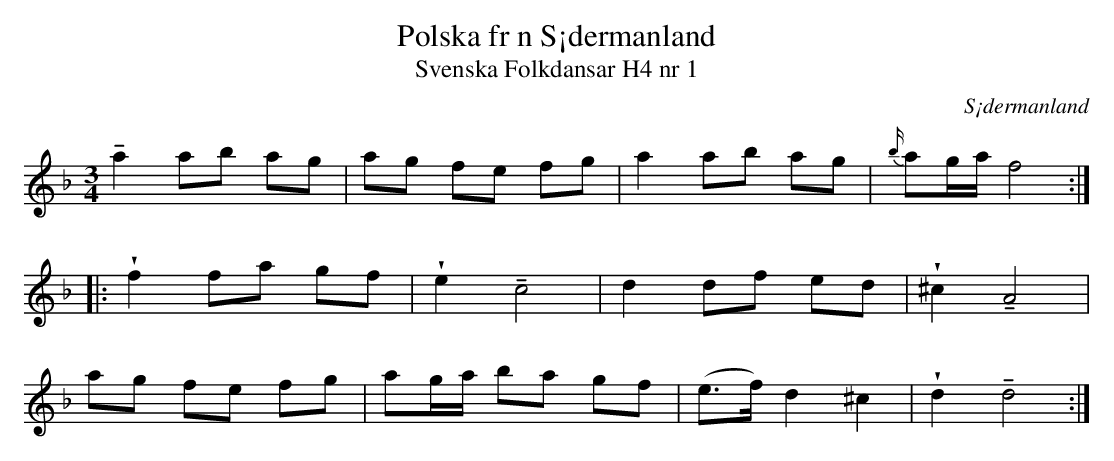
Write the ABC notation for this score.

X:1
T:Polska fr n S¡dermanland
T:Svenska Folkdansar H4 nr 1
O:S¡dermanland
U:w=wedge
U:t=tenuto
M:3/4
L:1/8
K:Dm
ta2 ab ag | ag fe fg | a2 ab ag | {b/}ag/a/ f4 ::
wf2 fa gf | we2 tc4 | d2 df ed | w^c2 tA4 |
ag fe fg | ag/a/ ba gf | (e>f) d2 ^c2 | wd2 td4 :|
